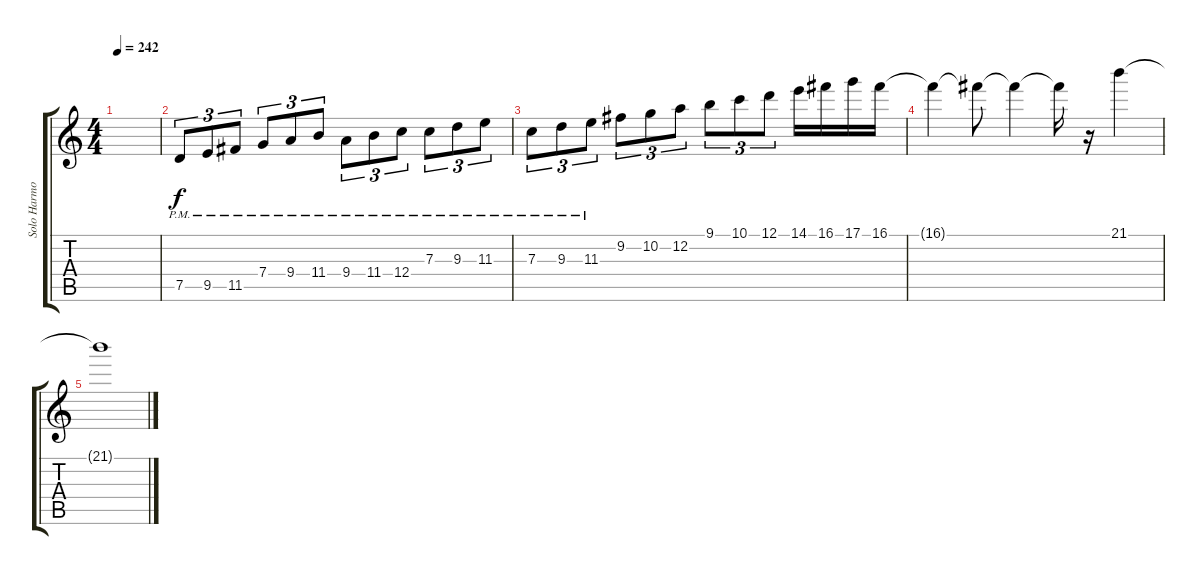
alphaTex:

\track ("Solo Harmony" "Solo Harmo") {instrument distortionguitar}
\staff {score tabs}
\tuning (D4 A3 F3 C3 G2 C2) {hide}
\ts (4 4)
\tempo 242
\clef g2
\ks c
|
7.5{pm}.8{tu (3 2)} 9.5{pm}.8{tu (3 2)} 11.5{pm}.8{tu (3 2)} 7.4{pm}.8{tu (3 2)} 9.4{pm}.8{tu (3 2)} 11.4{pm}.8{tu (3 2)} 9.4{pm}.8{tu (3 2)} 11.4{pm}.8{tu (3 2)} 12.4{pm}.8{tu (3 2)} 7.3{pm}.8{tu (3 2)} 9.3{pm}.8{tu (3 2)} 11.3{pm}.8{tu (3 2)} |
7.3{pm}.8{tu (3 2)} 9.3{pm}.8{tu (3 2)} 11.3{pm}.8{tu (3 2)} 9.2.8{tu (3 2)} 10.2.8{tu (3 2)} 12.2.8{tu (3 2)} 9.1.8{tu (3 2)} 10.1.8{tu (3 2)} 12.1.8{tu (3 2)} 14.1.16 16.1.16 17.1.16 16.1.16 |
16.1{t}.4 16.1{t}.8 16.1{t}.4 16.1{t}.16 r.16 21.1.4 |
21.1{t}.1
